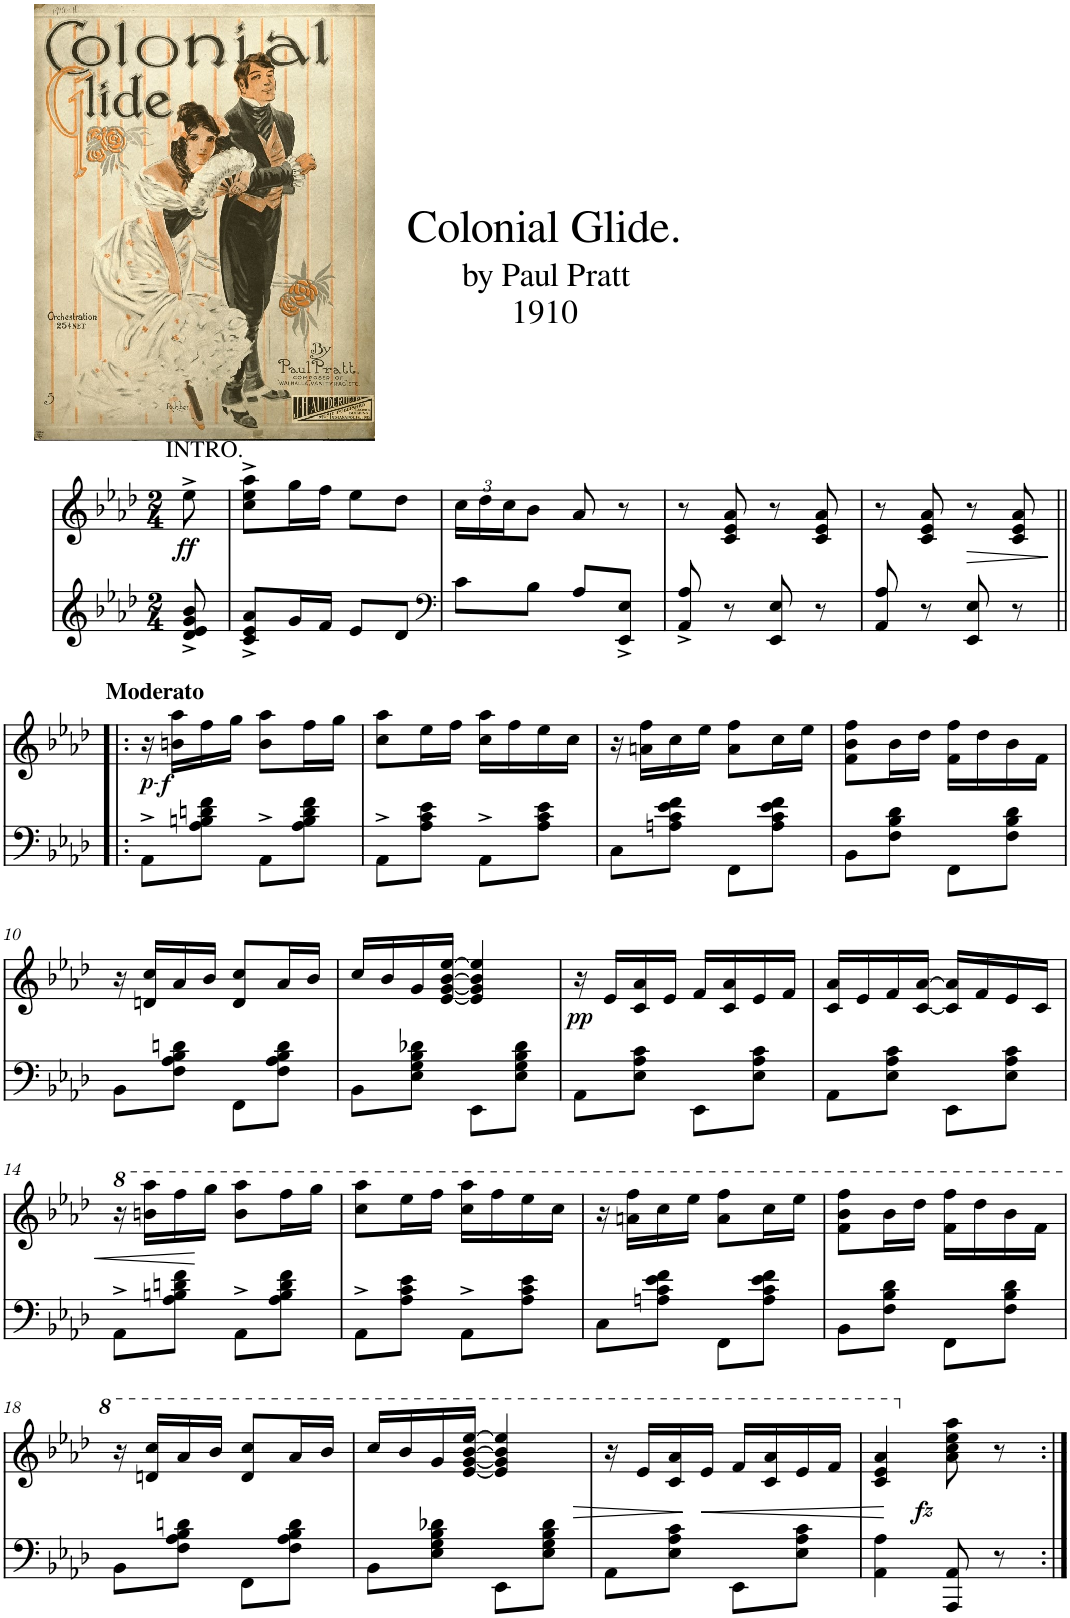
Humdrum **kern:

**kern	**kern	**dynam
*part2	*part1	*part1
*staff2	*staff1	*staff1
*I"Piano	*I"Piano	*
*I'Pno	*I'Pno	*
*clefG2	*clefG2	*
*k[b-e-a-d-]	*k[b-e-a-d-]	*
*A-:	*A-:	*
*M2/4	*M2/4	*
=1	=1	=1
!	!LO:TX:a:t=INTRO.	!
!	!	!LO:DY:b
8d-/^ 8e-/^ 8g/^ 8b-/^	8ee-^\	ff
=2	=2	=2
8c/^ 8e-/^ 8a-/^L	8cc\^ 8ee-\^ 8aa-\^L	.
16g/L	16gg\L	.
16f/JJ	16ff\JJ	.
8e-/L	8ee-\L	.
8d-/J	8dd-\J	.
=3	=3	=3
*clefF4	*	*
*	*Xbrackettup	*
8c\L	24cc\LL	.
.	24dd-\	.
.	24cc\J	.
8B-\J	8b-\J	.
8A-/L	8a-/	.
8EE-/^ 8E-/^J	8r	.
=4	=4	=4
8AA-/^ 8A-/^	8r	.
8r	8c/ 8e-/ 8a-/	.
8EE-/ 8E-/	8r	.
8r	8c/ 8e-/ 8a-/	.
=5	=5	=5
8AA-/ 8A-/	8r	.
8r	8c/ 8e-/ 8a-/	.
!	!	!LO:HP:b
8EE-/ 8E-/	8r	>
8r	8c/ 8e-/ 8a-/	.
.	.	]
!!LO:LB:g=z
=6!|:	=6!|:	=6!|:
!	!LO:TX:a:B:t=Moderato	!
!	!	!LO:DY:b
!	!	!LO:DY:n=1:b
8AA-^\L	16r	p other-dynamics
!	!	!LO:DY:n=2:b
.	16bn\ 16aa-\LL	f
8A-\ 8Bn\ 8dn\ 8f\J	16ff\	.
.	16gg\JJ	.
8AA-^\L	8b\ 8aa-\L	.
8A-\ 8B\ 8d\ 8f\J	16ff\L	.
.	16gg\JJ	.
=7	=7	=7
8AA-^\L	8cc\ 8aa-\L	.
8A-\ 8c\ 8e-\J	16ee-\L	.
.	16ff\JJ	.
8AA-^\L	16cc\ 16aa-\LL	.
.	16ff\	.
8A-\ 8c\ 8e-\J	16ee-\	.
.	16cc\JJ	.
=8	=8	=8
8C\L	16r	.
.	16an\ 16ff\LL	.
8An\ 8c\ 8e-\ 8f\J	16cc\	.
.	16ee-\JJ	.
8FF\L	8a\ 8ff\L	.
8A\ 8c\ 8e-\ 8f\J	16cc\L	.
.	16ee-\JJ	.
=9	=9	=9
8BB-\L	8f\ 8b-\ 8ff\L	.
8F\ 8B-\ 8d-\J	16b-\L	.
.	16dd-\JJ	.
8FF\L	16f\ 16ff\LL	.
.	16dd-\	.
8F\ 8B-\ 8d-\J	16b-\	.
.	16f\JJ	.
!!LO:LB:g=z
=10	=10	=10
8BB-\L	16r	.
.	16dn/ 16cc/LL	.
8F\ 8A-\ 8B-\ 8dn\J	16a-/	.
.	16b-/JJ	.
8FF\L	8d/ 8cc/L	.
8F\ 8A-\ 8B-\ 8d\J	16a-/L	.
.	16b-/JJ	.
=11	=11	=11
8BB-\L	16cc/LL	.
.	16b-/	.
8E-\ 8G\ 8B-\ 8d-X\J	16g/	.
.	[16e-/ [16g/ [16b-/ [16ee-/JJ	.
8EE-\L	4e-/] 4g/] 4b-/] 4ee-/]	.
8E-\ 8G\ 8B-\ 8d-\J	.	.
=12	=12	=12
!	!	!LO:DY:b
8AA-\L	16r	pp
.	16e-/LL	.
8E-\ 8A-\ 8c\J	16c/ 16a-/	.
.	16e-/JJ	.
8EE-\L	16f/LL	.
.	16c/ 16a-/	.
8E-\ 8A-\ 8c\J	16e-/	.
.	16f/JJ	.
=13	=13	=13
8AA-\L	16c/ 16a-/LL	.
.	16e-/	.
8E-\ 8A-\ 8c\J	16f/	.
.	[16c/ [16a-/JJ	.
8EE-\L	16c/] 16a-/]LL	.
.	16f/	.
8E-\ 8A-\ 8c\J	16e-/	.
.	16c/JJ	.
!!LO:LB:g=z
=14	=14	=14
!	!	!LO:HP:b
8AA-^\L	16r	<
*	*8va	*
.	16bbn\ 16aaa-\LL	.
8A-\ 8Bn\ 8dn\ 8f\J	16fff\	.
.	16ggg\JJ	[
8AA-^\L	8bb\ 8aaa-\L	.
8A-\ 8B\ 8d\ 8f\J	16fff\L	.
.	16ggg\JJ	.
=15	=15	=15
8AA-^\L	8ccc\ 8aaa-\L	.
8A-\ 8c\ 8e-\J	16eee-\L	.
.	16fff\JJ	.
8AA-^\L	16ccc\ 16aaa-\LL	.
.	16fff\	.
8A-\ 8c\ 8e-\J	16eee-\	.
.	16ccc\JJ	.
=16	=16	=16
8C\L	16r	.
.	16aan\ 16fff\LL	.
8An\ 8c\ 8e-\ 8f\J	16ccc\	.
.	16eee-\JJ	.
8FF\L	8aa\ 8fff\L	.
8A\ 8c\ 8e-\ 8f\J	16ccc\L	.
.	16eee-\JJ	.
=17	=17	=17
8BB-\L	8ff\ 8bb-\ 8fff\L	.
8F\ 8B-\ 8d-\J	16bb-\L	.
.	16ddd-\JJ	.
8FF\L	16ff\ 16fff\LL	.
.	16ddd-\	.
8F\ 8B-\ 8d-\J	16bb-\	.
.	16ff\JJ	.
!!LO:LB:g=z
=18	=18	=18
8BB-\L	16r	.
.	16ddn/ 16ccc/LL	.
8F\ 8A-\ 8B-\ 8dn\J	16aa-/	.
.	16bb-/JJ	.
8FF\L	8dd/ 8ccc/L	.
8F\ 8A-\ 8B-\ 8d\J	16aa-/L	.
.	16bb-/JJ	.
=19	=19	=19
8BB-\L	16ccc/LL	.
.	16bb-/	.
8E-\ 8G\ 8B-\ 8d-X\J	16gg/	.
.	[16ee-/ [16gg/ [16bb-/ [16eee-/JJ	.
!	!	!LO:HP:b
8EE-\L	4ee-/] 4gg/] 4bb-/] 4eee-/]	>
8E-\ 8G\ 8B-\ 8d-\J	.	.
=20	=20	=20
8AA-\L	16r	.
.	16ee-/LL	.
8E-\ 8A-\ 8c\J	16cc/ 16aa-/	.
!	!	!LO:HP:n=1:b
.	16ee-/JJ	] <
8EE-\L	16ff/LL	.
.	16cc/ 16aa-/	.
8E-\ 8A-\ 8c\J	16ee-/	.
.	16ff/JJ	.
=21	=21	=21
4AA-\ 4A-\	4cc/ 4ee-/ 4aa-/	.
*	*X8va	*
!	!	!LO:DY:n=1:b
8AAA-/ 8AA-/	8a-\ 8cc\ 8ee-\ 8aa-\	[ fz
8r	8r	.
=:|!	=:|!	=:|!
*-	*-	*-
